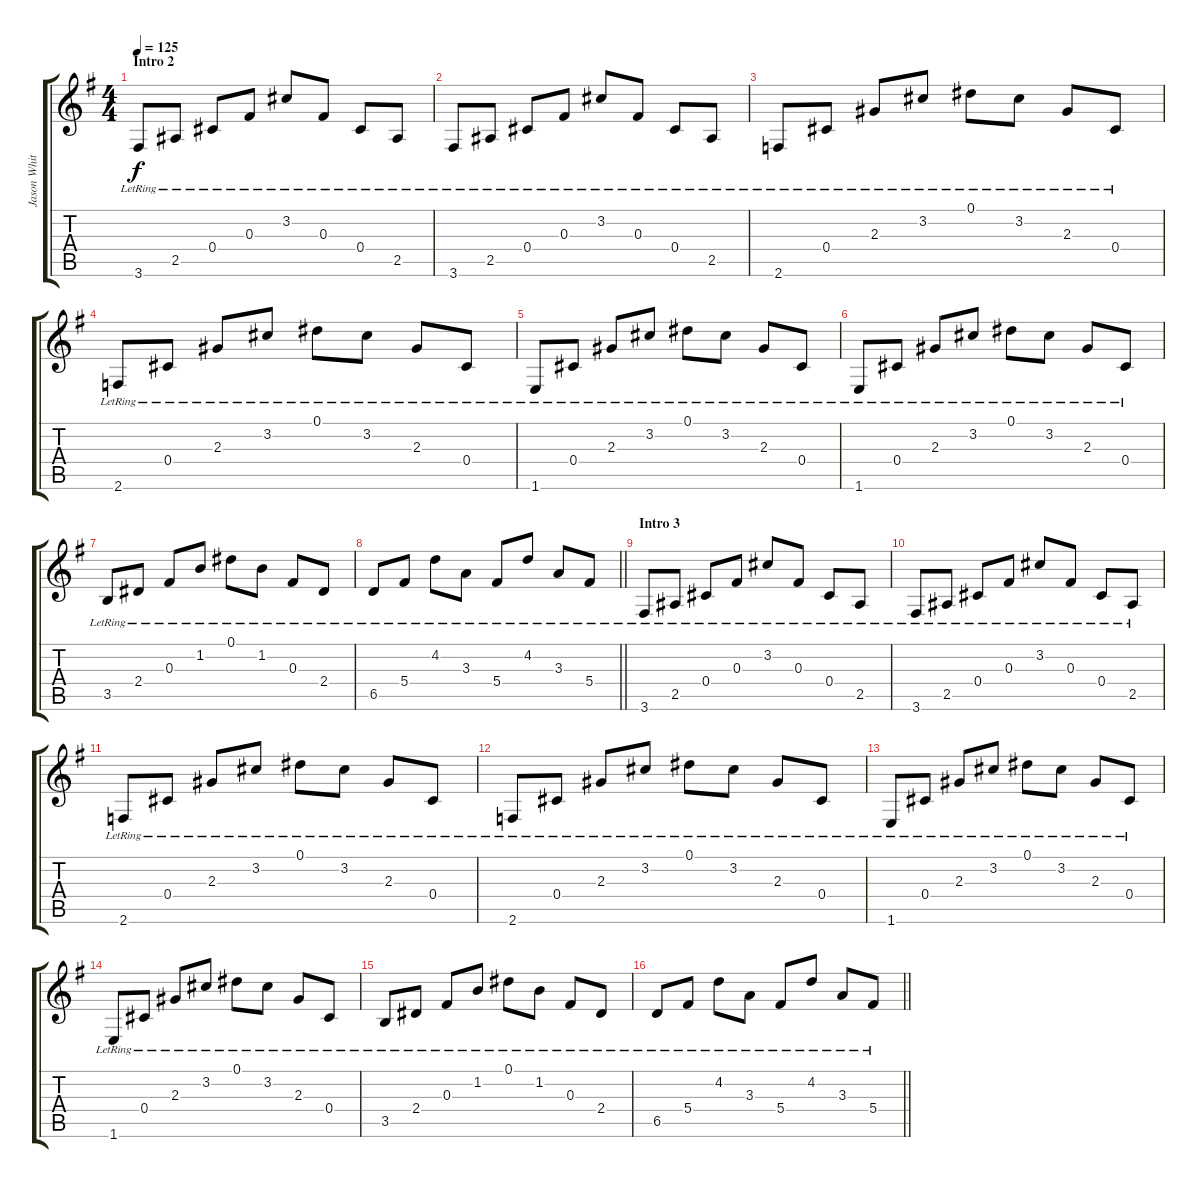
\track ("Jason White" "Jason Whit") {instrument electricguitarclean}
\staff {score tabs}
\tuning (Eb4 Bb3 Gb3 Db3 Ab2 Eb2) {hide}
\ts (4 4)
\section ("" "Intro 2")
\tempo 125
\clef g2
\ks g
3.6{lr}.8{dy f} 2.5{lr}.8 0.4{lr}.8 0.3{lr}.8 3.2{lr}.8 0.3{lr}.8 0.4{lr}.8 2.5{lr}.8 |
3.6{lr}.8 2.5{lr}.8 0.4{lr}.8 0.3{lr}.8 3.2{lr}.8 0.3{lr}.8 0.4{lr}.8 2.5{lr}.8 |
2.6{lr}.8 0.4{lr}.8 2.3{lr}.8 3.2{lr}.8 0.1{lr}.8 3.2{lr}.8 2.3{lr}.8 0.4{lr}.8 |
2.6{lr}.8 0.4{lr}.8 2.3{lr}.8 3.2{lr}.8 0.1{lr}.8 3.2{lr}.8 2.3{lr}.8 0.4{lr}.8 |
1.6{lr}.8 0.4{lr}.8 2.3{lr}.8 3.2{lr}.8 0.1{lr}.8 3.2{lr}.8 2.3{lr}.8 0.4{lr}.8 |
1.6{lr}.8 0.4{lr}.8 2.3{lr}.8 3.2{lr}.8 0.1{lr}.8 3.2{lr}.8 2.3{lr}.8 0.4{lr}.8 |
3.5{lr}.8 2.4{lr}.8 0.3{lr}.8 1.2{lr}.8 0.1{lr}.8 1.2{lr}.8 0.3{lr}.8 2.4{lr}.8 |
\barLineRight lightlight
6.5{lr}.8 5.4{lr}.8 4.2{lr}.8 3.3{lr}.8 5.4{lr}.8 4.2{lr}.8 3.3{lr}.8 5.4{lr}.8 |
\section ("" "Intro 3")
3.6{lr}.8 2.5{lr}.8 0.4{lr}.8 0.3{lr}.8 3.2{lr}.8 0.3{lr}.8 0.4{lr}.8 2.5{lr}.8 |
3.6{lr}.8 2.5{lr}.8 0.4{lr}.8 0.3{lr}.8 3.2{lr}.8 0.3{lr}.8 0.4{lr}.8 2.5{lr}.8 |
2.6{lr}.8 0.4{lr}.8 2.3{lr}.8 3.2{lr}.8 0.1{lr}.8 3.2{lr}.8 2.3{lr}.8 0.4{lr}.8 |
2.6{lr}.8 0.4{lr}.8 2.3{lr}.8 3.2{lr}.8 0.1{lr}.8 3.2{lr}.8 2.3{lr}.8 0.4{lr}.8 |
1.6{lr}.8 0.4{lr}.8 2.3{lr}.8 3.2{lr}.8 0.1{lr}.8 3.2{lr}.8 2.3{lr}.8 0.4{lr}.8 |
1.6{lr}.8 0.4{lr}.8 2.3{lr}.8 3.2{lr}.8 0.1{lr}.8 3.2{lr}.8 2.3{lr}.8 0.4{lr}.8 |
3.5{lr}.8 2.4{lr}.8 0.3{lr}.8 1.2{lr}.8 0.1{lr}.8 1.2{lr}.8 0.3{lr}.8 2.4{lr}.8 |
\barLineRight lightlight
6.5{lr}.8 5.4{lr}.8 4.2{lr}.8 3.3{lr}.8 5.4{lr}.8 4.2{lr}.8 3.3{lr}.8 5.4{lr}.8
